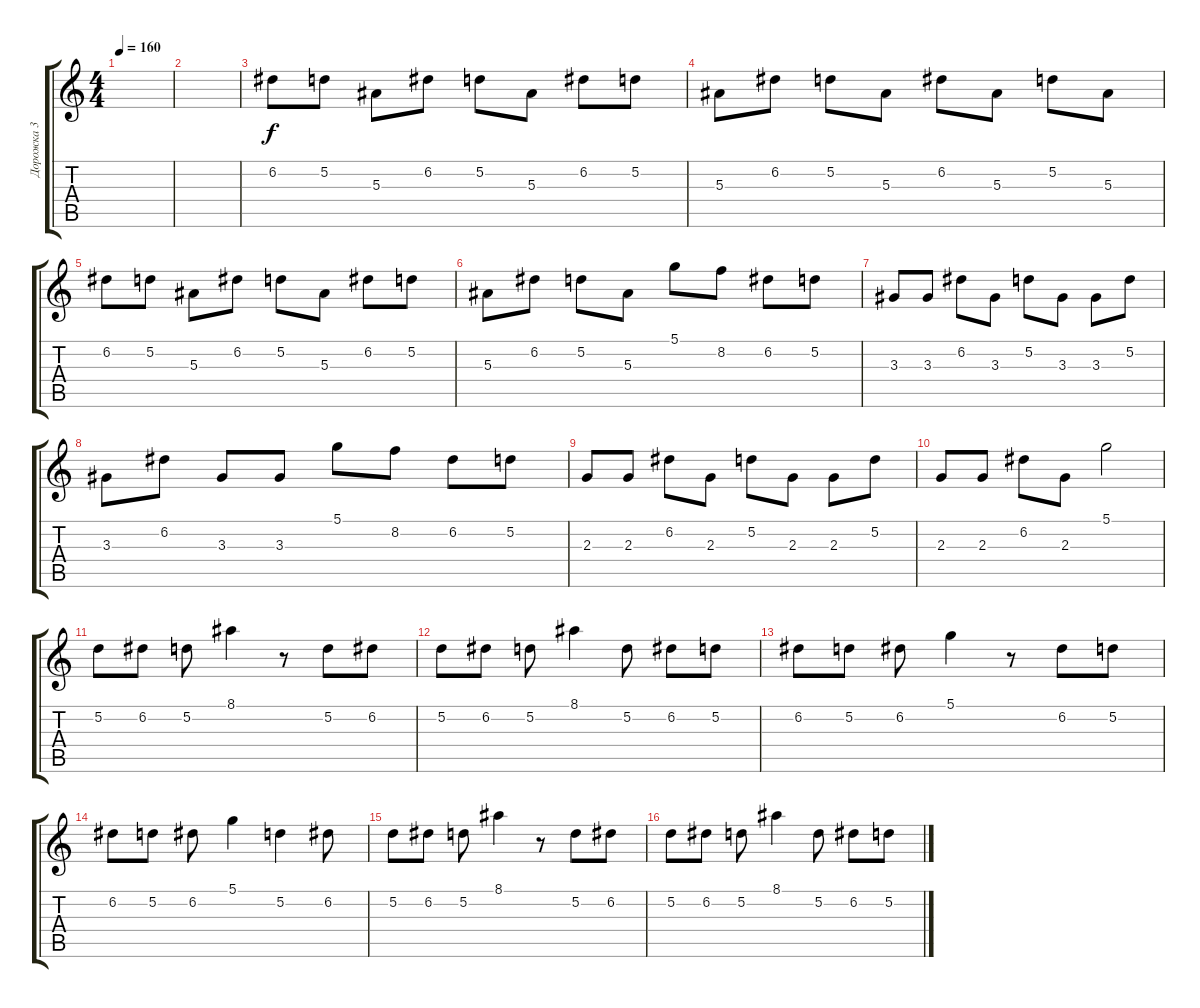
\track ("Дорожка 3" "Дорожка 3") {instrument distortionguitar}
\staff {score tabs}
\tuning (D4 A3 F3 C3 G2 C2) {hide}
\ts (4 4)
\tempo 160
\clef g2
\ks c
|
|
6.2.8 5.2.8 5.3.8 6.2.8 5.2.8 5.3.8 6.2.8 5.2.8 |
5.3.8 6.2.8 5.2.8 5.3.8 6.2.8 5.3.8 5.2.8 5.3.8 |
6.2.8 5.2.8 5.3.8 6.2.8 5.2.8 5.3.8 6.2.8 5.2.8 |
5.3.8 6.2.8 5.2.8 5.3.8 5.1.8 8.2.8 6.2.8 5.2.8 |
3.3.8 3.3.8 6.2.8 3.3.8 5.2.8 3.3.8 3.3.8 5.2.8 |
3.3.8 6.2.8 3.3.8 3.3.8 5.1.8 8.2.8 6.2.8 5.2.8 |
2.3.8 2.3.8 6.2.8 2.3.8 5.2.8 2.3.8 2.3.8 5.2.8 |
2.3.8 2.3.8 6.2.8 2.3.8 5.1.2 |
5.2.8 6.2.8 5.2.8 8.1.4 r.8 5.2.8 6.2.8 |
5.2.8 6.2.8 5.2.8 8.1.4 5.2.8 6.2.8 5.2.8 |
6.2.8 5.2.8 6.2.8 5.1.4 r.8 6.2.8 5.2.8 |
6.2.8 5.2.8 6.2.8 5.1.4 5.2.4 6.2.8 |
5.2.8 6.2.8 5.2.8 8.1.4 r.8 5.2.8 6.2.8 |
5.2.8 6.2.8 5.2.8 8.1.4 5.2.8 6.2.8 5.2.8
